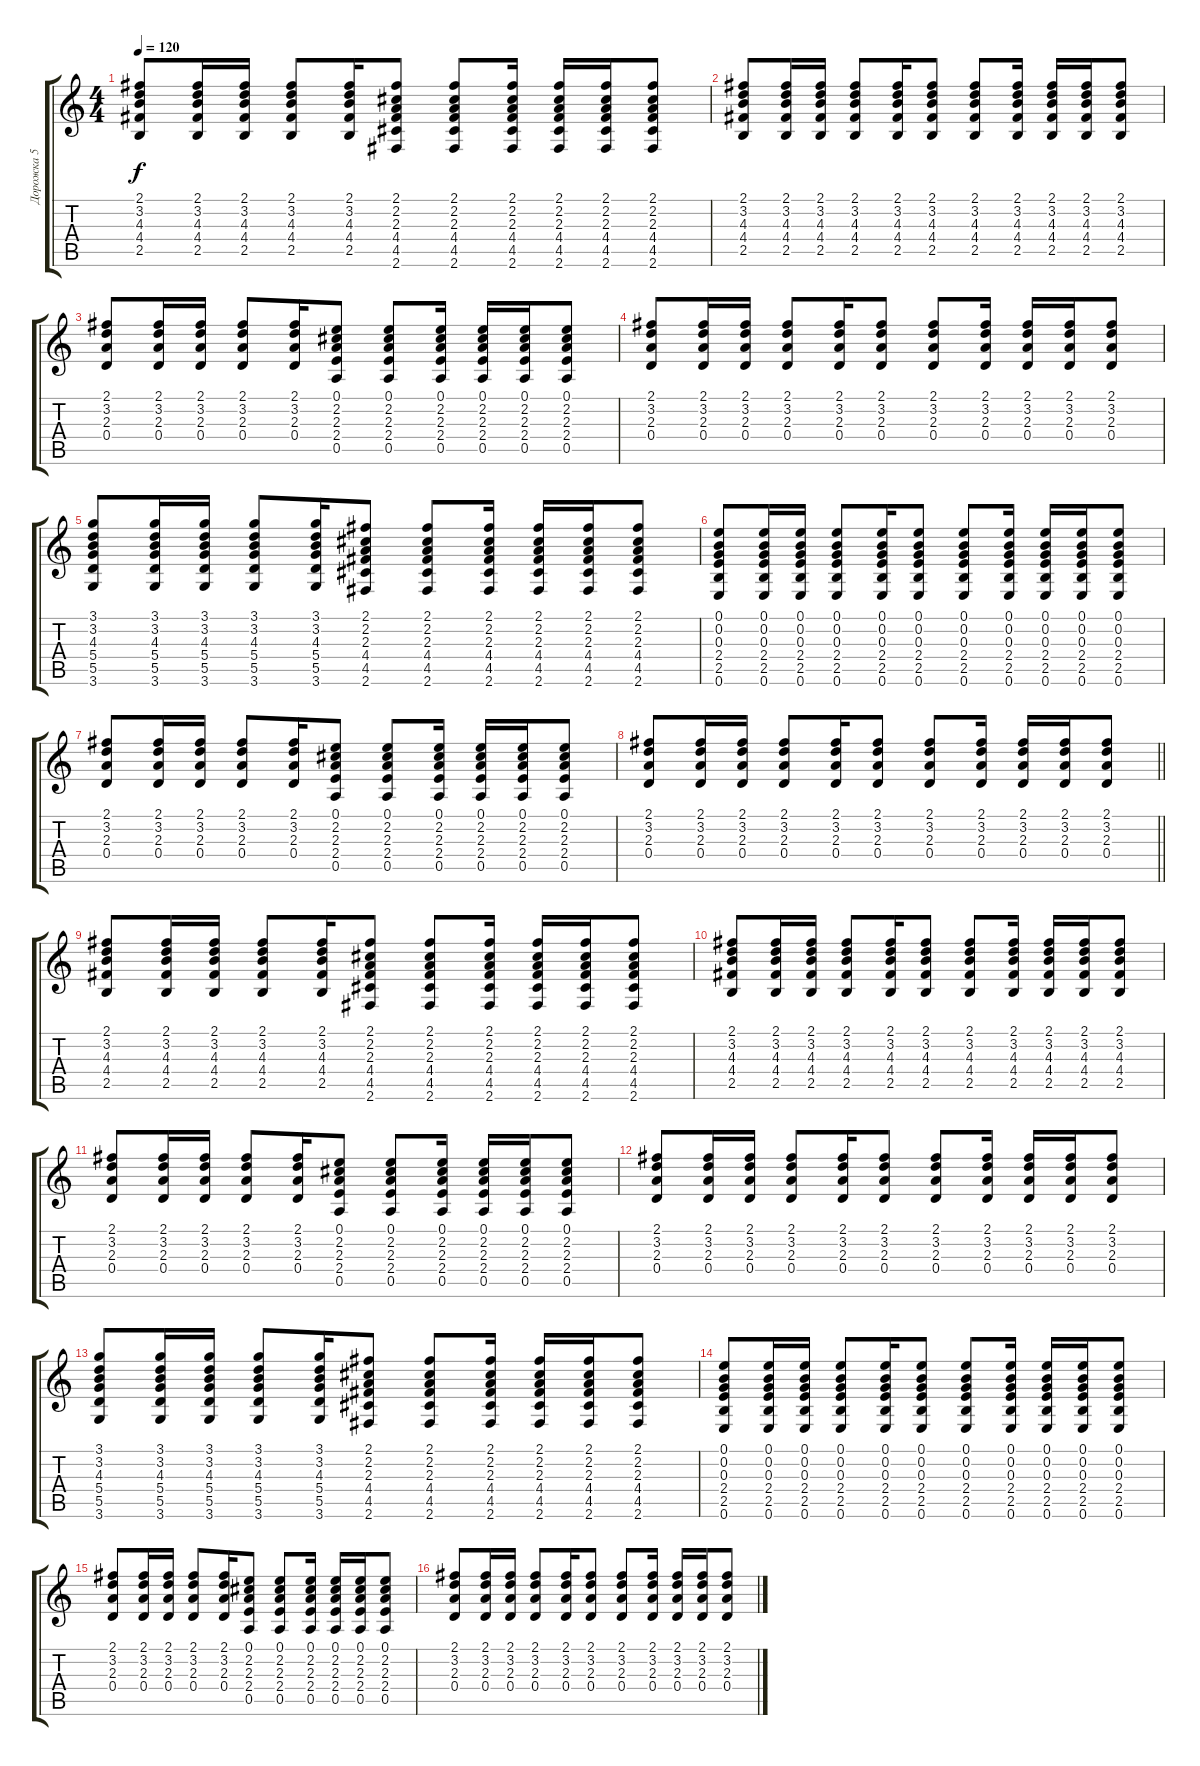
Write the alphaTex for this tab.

\track ("Дорожка 5" "Дорожка 5") {instrument acousticguitarsteel}
\staff {score tabs}
\tuning (E4 B3 G3 D3 A2 E2) {hide}
\ts (4 4)
\tempo 120
\clef g2
\ks c
(2.1 3.2 4.3 4.4 2.5).8{dy f} (2.1 3.2 4.3 4.4 2.5).16 (2.1 3.2 4.3 4.4 2.5).16 (2.1 3.2 4.3 4.4 2.5).8 (2.1 3.2 4.3 4.4 2.5).16 (2.1 2.2 2.3 4.4 4.5 2.6).8 (2.1 2.2 2.3 4.4 4.5 2.6).8 (2.1 2.2 2.3 4.4 4.5 2.6).16 (2.1 2.2 2.3 4.4 4.5 2.6).16 (2.1 2.2 2.3 4.4 4.5 2.6).16 (2.1 2.2 2.3 4.4 4.5 2.6).8 |
(2.1 3.2 4.3 4.4 2.5).8 (2.1 3.2 4.3 4.4 2.5).16 (2.1 3.2 4.3 4.4 2.5).16 (2.1 3.2 4.3 4.4 2.5).8 (2.1 3.2 4.3 4.4 2.5).16 (2.1 3.2 4.3 4.4 2.5).8 (2.1 3.2 4.3 4.4 2.5).8 (2.1 3.2 4.3 4.4 2.5).16 (2.1 3.2 4.3 4.4 2.5).16 (2.1 3.2 4.3 4.4 2.5).16 (2.1 3.2 4.3 4.4 2.5).8 |
(2.1 3.2 2.3 0.4).8 (2.1 3.2 2.3 0.4).16 (2.1 3.2 2.3 0.4).16 (2.1 3.2 2.3 0.4).8 (2.1 3.2 2.3 0.4).16 (0.1 2.2 2.3 2.4 0.5).8 (0.1 2.2 2.3 2.4 0.5).8 (0.1 2.2 2.3 2.4 0.5).16 (0.1 2.2 2.3 2.4 0.5).16 (0.1 2.2 2.3 2.4 0.5).16 (0.1 2.2 2.3 2.4 0.5).8 |
(2.1 3.2 2.3 0.4).8 (2.1 3.2 2.3 0.4).16 (2.1 3.2 2.3 0.4).16 (2.1 3.2 2.3 0.4).8 (2.1 3.2 2.3 0.4).16 (2.1 3.2 2.3 0.4).8 (2.1 3.2 2.3 0.4).8 (2.1 3.2 2.3 0.4).16 (2.1 3.2 2.3 0.4).16 (2.1 3.2 2.3 0.4).16 (2.1 3.2 2.3 0.4).8 |
(3.1 3.2 4.3 5.4 5.5 3.6).8 (3.1 3.2 4.3 5.4 5.5 3.6).16 (3.1 3.2 4.3 5.4 5.5 3.6).16 (3.1 3.2 4.3 5.4 5.5 3.6).8 (3.1 3.2 4.3 5.4 5.5 3.6).16 (2.1 2.2 2.3 4.4 4.5 2.6).8 (2.1 2.2 2.3 4.4 4.5 2.6).8 (2.1 2.2 2.3 4.4 4.5 2.6).16 (2.1 2.2 2.3 4.4 4.5 2.6).16 (2.1 2.2 2.3 4.4 4.5 2.6).16 (2.1 2.2 2.3 4.4 4.5 2.6).8 |
(0.1 0.2 0.3 2.4 2.5 0.6).8 (0.1 0.2 0.3 2.4 2.5 0.6).16 (0.1 0.2 0.3 2.4 2.5 0.6).16 (0.1 0.2 0.3 2.4 2.5 0.6).8 (0.1 0.2 0.3 2.4 2.5 0.6).16 (0.1 0.2 0.3 2.4 2.5 0.6).8 (0.1 0.2 0.3 2.4 2.5 0.6).8 (0.1 0.2 0.3 2.4 2.5 0.6).16 (0.1 0.2 0.3 2.4 2.5 0.6).16 (0.1 0.2 0.3 2.4 2.5 0.6).16 (0.1 0.2 0.3 2.4 2.5 0.6).8 |
(2.1 3.2 2.3 0.4).8 (2.1 3.2 2.3 0.4).16 (2.1 3.2 2.3 0.4).16 (2.1 3.2 2.3 0.4).8 (2.1 3.2 2.3 0.4).16 (0.1 2.2 2.3 2.4 0.5).8 (0.1 2.2 2.3 2.4 0.5).8 (0.1 2.2 2.3 2.4 0.5).16 (0.1 2.2 2.3 2.4 0.5).16 (0.1 2.2 2.3 2.4 0.5).16 (0.1 2.2 2.3 2.4 0.5).8 |
\barLineRight lightlight
(2.1 3.2 2.3 0.4).8 (2.1 3.2 2.3 0.4).16 (2.1 3.2 2.3 0.4).16 (2.1 3.2 2.3 0.4).8 (2.1 3.2 2.3 0.4).16 (2.1 3.2 2.3 0.4).8 (2.1 3.2 2.3 0.4).8 (2.1 3.2 2.3 0.4).16 (2.1 3.2 2.3 0.4).16 (2.1 3.2 2.3 0.4).16 (2.1 3.2 2.3 0.4).8 |
\section ("" "")
(2.1 3.2 4.3 4.4 2.5).8 (2.1 3.2 4.3 4.4 2.5).16 (2.1 3.2 4.3 4.4 2.5).16 (2.1 3.2 4.3 4.4 2.5).8 (2.1 3.2 4.3 4.4 2.5).16 (2.1 2.2 2.3 4.4 4.5 2.6).8 (2.1 2.2 2.3 4.4 4.5 2.6).8 (2.1 2.2 2.3 4.4 4.5 2.6).16 (2.1 2.2 2.3 4.4 4.5 2.6).16 (2.1 2.2 2.3 4.4 4.5 2.6).16 (2.1 2.2 2.3 4.4 4.5 2.6).8 |
(2.1 3.2 4.3 4.4 2.5).8 (2.1 3.2 4.3 4.4 2.5).16 (2.1 3.2 4.3 4.4 2.5).16 (2.1 3.2 4.3 4.4 2.5).8 (2.1 3.2 4.3 4.4 2.5).16 (2.1 3.2 4.3 4.4 2.5).8 (2.1 3.2 4.3 4.4 2.5).8 (2.1 3.2 4.3 4.4 2.5).16 (2.1 3.2 4.3 4.4 2.5).16 (2.1 3.2 4.3 4.4 2.5).16 (2.1 3.2 4.3 4.4 2.5).8 |
(2.1 3.2 2.3 0.4).8 (2.1 3.2 2.3 0.4).16 (2.1 3.2 2.3 0.4).16 (2.1 3.2 2.3 0.4).8 (2.1 3.2 2.3 0.4).16 (0.1 2.2 2.3 2.4 0.5).8 (0.1 2.2 2.3 2.4 0.5).8 (0.1 2.2 2.3 2.4 0.5).16 (0.1 2.2 2.3 2.4 0.5).16 (0.1 2.2 2.3 2.4 0.5).16 (0.1 2.2 2.3 2.4 0.5).8 |
(2.1 3.2 2.3 0.4).8 (2.1 3.2 2.3 0.4).16 (2.1 3.2 2.3 0.4).16 (2.1 3.2 2.3 0.4).8 (2.1 3.2 2.3 0.4).16 (2.1 3.2 2.3 0.4).8 (2.1 3.2 2.3 0.4).8 (2.1 3.2 2.3 0.4).16 (2.1 3.2 2.3 0.4).16 (2.1 3.2 2.3 0.4).16 (2.1 3.2 2.3 0.4).8 |
(3.1 3.2 4.3 5.4 5.5 3.6).8 (3.1 3.2 4.3 5.4 5.5 3.6).16 (3.1 3.2 4.3 5.4 5.5 3.6).16 (3.1 3.2 4.3 5.4 5.5 3.6).8 (3.1 3.2 4.3 5.4 5.5 3.6).16 (2.1 2.2 2.3 4.4 4.5 2.6).8 (2.1 2.2 2.3 4.4 4.5 2.6).8 (2.1 2.2 2.3 4.4 4.5 2.6).16 (2.1 2.2 2.3 4.4 4.5 2.6).16 (2.1 2.2 2.3 4.4 4.5 2.6).16 (2.1 2.2 2.3 4.4 4.5 2.6).8 |
(0.1 0.2 0.3 2.4 2.5 0.6).8 (0.1 0.2 0.3 2.4 2.5 0.6).16 (0.1 0.2 0.3 2.4 2.5 0.6).16 (0.1 0.2 0.3 2.4 2.5 0.6).8 (0.1 0.2 0.3 2.4 2.5 0.6).16 (0.1 0.2 0.3 2.4 2.5 0.6).8 (0.1 0.2 0.3 2.4 2.5 0.6).8 (0.1 0.2 0.3 2.4 2.5 0.6).16 (0.1 0.2 0.3 2.4 2.5 0.6).16 (0.1 0.2 0.3 2.4 2.5 0.6).16 (0.1 0.2 0.3 2.4 2.5 0.6).8 |
(2.1 3.2 2.3 0.4).8 (2.1 3.2 2.3 0.4).16 (2.1 3.2 2.3 0.4).16 (2.1 3.2 2.3 0.4).8 (2.1 3.2 2.3 0.4).16 (0.1 2.2 2.3 2.4 0.5).8 (0.1 2.2 2.3 2.4 0.5).8 (0.1 2.2 2.3 2.4 0.5).16 (0.1 2.2 2.3 2.4 0.5).16 (0.1 2.2 2.3 2.4 0.5).16 (0.1 2.2 2.3 2.4 0.5).8 |
(2.1 3.2 2.3 0.4).8 (2.1 3.2 2.3 0.4).16 (2.1 3.2 2.3 0.4).16 (2.1 3.2 2.3 0.4).8 (2.1 3.2 2.3 0.4).16 (2.1 3.2 2.3 0.4).8 (2.1 3.2 2.3 0.4).8 (2.1 3.2 2.3 0.4).16 (2.1 3.2 2.3 0.4).16 (2.1 3.2 2.3 0.4).16 (2.1 3.2 2.3 0.4).8
